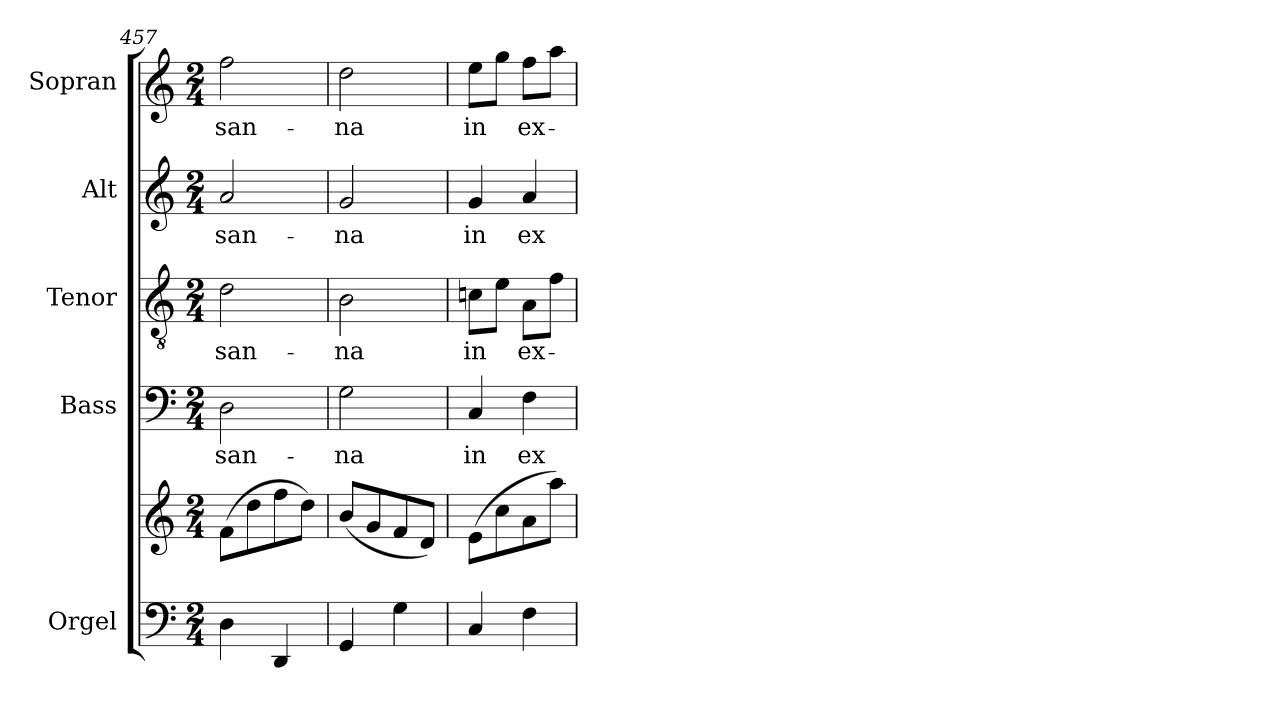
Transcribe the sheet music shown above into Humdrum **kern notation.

**kern	**kern	**kern	**text	**kern	**text	**kern	**text	**kern	**text
*part5	*part5	*part4	*part4	*part3	*part3	*part2	*part2	*part1	*part1
*staff6	*staff5	*staff4	*staff4	*staff3	*staff3	*staff2	*staff2	*staff1	*staff1
*I"Orgel	*	*I"Bass	*	*I"Tenor	*	*I"Alt	*	*I"Sopran	*
*I'Org.	*	*I'B.	*	*I'T.	*	*I'A.	*	*I'S.	*
*clefF4	*clefG2	*clefF4	*	*clefGv2	*	*clefG2	*	*clefG2	*
*k[]	*k[]	*k[]	*	*k[]	*	*k[]	*	*k[]	*
*C:	*C:	*C:	*	*C:	*	*C:	*	*C:	*
*M2/4	*M2/4	*M2/4	*	*M2/4	*	*M2/4	*	*M2/4	*
=457	=457	=457	=457	=457	=457	=457	=457	=457	=457
!	!	!	!LO:LY:b	!	!LO:LY:b	!	!LO:LY:b	!	!LO:LY:b
4D\	(>8f\L	2D\	-san-	2d\	-san-	2a/	-san-	2ff\	-san-
.	8dd\	.	.	.	.	.	.	.	.
4DD/	8ff\	.	.	.	.	.	.	.	.
.	8dd\J)	.	.	.	.	.	.	.	.
=458	=458	=458	=458	=458	=458	=458	=458	=458	=458
!	!	!	!LO:LY:b	!	!LO:LY:b	!	!LO:LY:b	!	!LO:LY:b
4GG/	(<8b/L	2G\	-na	2B\	-na	2g/	-na	2dd\	-na
.	8g/	.	.	.	.	.	.	.	.
4G\	8f/	.	.	.	.	.	.	.	.
.	8d/J)	.	.	.	.	.	.	.	.
!!LO:PB:g=z
=459	=459	=459	=459	=459	=459	=459	=459	=459	=459
!	!	!	!LO:LY:b	!	!LO:LY:b	!	!LO:LY:b	!	!LO:LY:b
4C/	(>8e\L	4C/	in	8cn\L	in	4g/	in	8ee\L	in
.	8cc\	.	.	8e\J	.	.	.	8gg\J	.
!	!	!	!LO:LY:b	!	!LO:LY:b	!	!LO:LY:b	!	!LO:LY:b
4F\	8a\	4F\	ex-	8A\L	ex-	4a/	ex-	8ff\L	ex-
.	8aa\J)	.	.	8f\J	.	.	.	8aa\J	.
=	=	=	=	=	=	=	=	=	=
*-	*-	*-	*-	*-	*-	*-	*-	*-	*-
